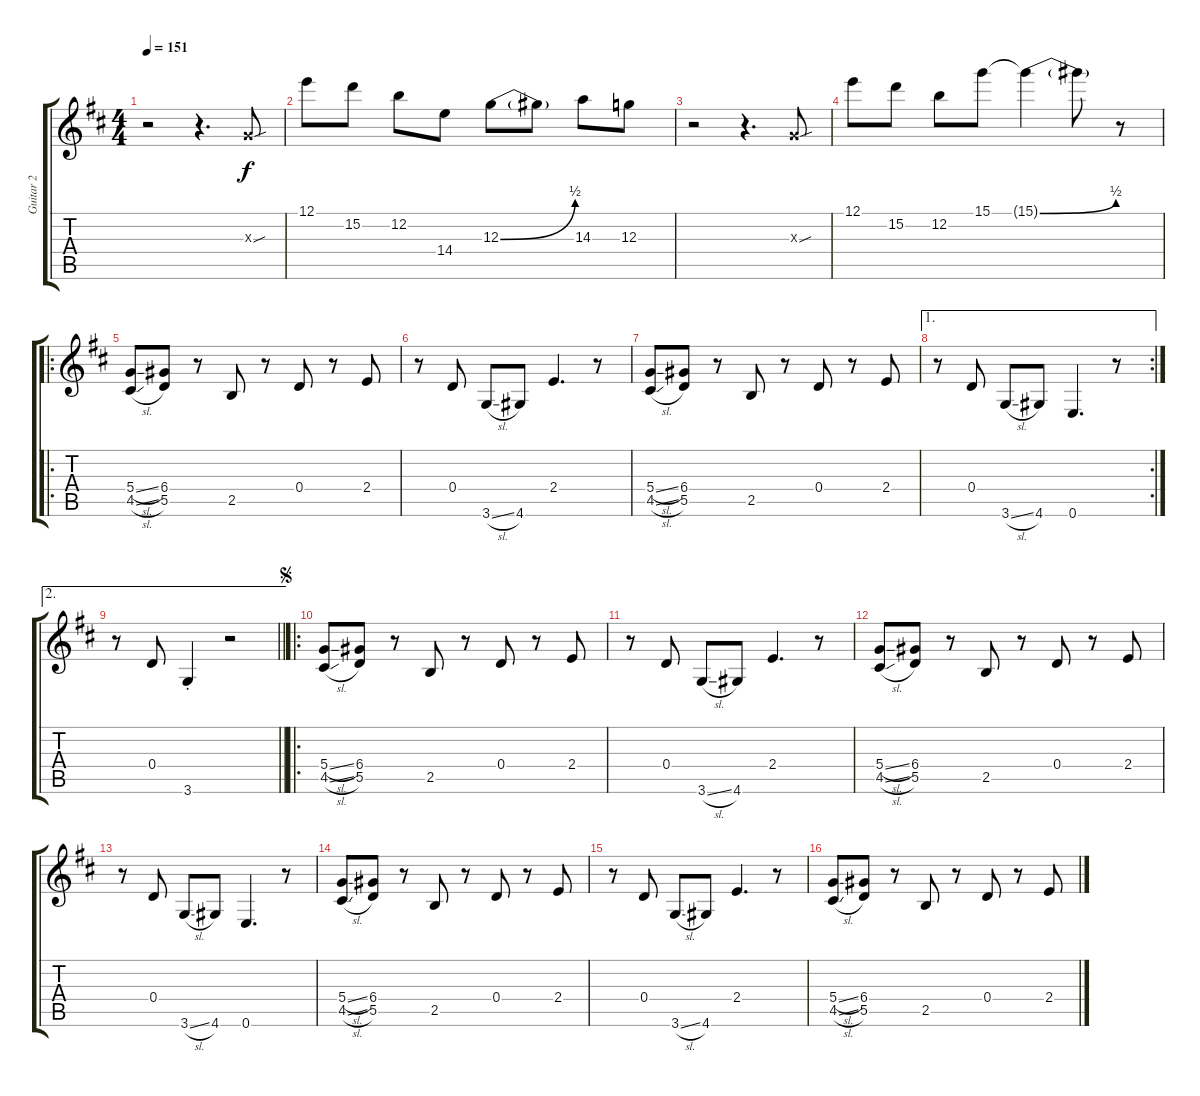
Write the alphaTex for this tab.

\track ("Guitar 2" "Guitar 2") {instrument electricguitarclean}
\staff {score tabs}
\tuning (E4 B3 G3 D3 A2 E2) {hide}
\ts (4 4)
\tempo 151
\clef g2
\ks d
r.2{dy f instrument electricguitarclean} r.4{d} 0.3{sou x}.8 |
12.1.8 15.2.8 12.2.8 14.4.8 12.3{be (bend 0 0 60 2)}.8 12.3{t}.8 14.3.8 12.3.8 |
r.2 r.4{d} 0.3{sou x}.8 |
12.1.8 15.2.8 12.2.8 15.1.8 15.1{be (bend 0 0 60 2) t}.4 15.1{t}.8 r.8 |
\ro
(5.4{sl} 4.5{sl}).8 (6.4 5.5).8 r.8 2.5.8 r.8 0.4.8 r.8 2.4.8 |
r.8 0.4.8 3.6{sl}.8 4.6.8 2.4.4{d} r.8 |
(5.4{sl} 4.5{sl}).8 (6.4 5.5).8 r.8 2.5.8 r.8 0.4.8 r.8 2.4.8 |
\ae 1
\rc 2
r.8 0.4.8 3.6{sl}.8 4.6.8 0.6.4{d} r.8 |
\ae 2
\barLineRight lightlight
r.8 0.4.8 3.6{st}.4 r.2 |
\ro
\jump segno
(5.4{sl} 4.5{sl}).8 (6.4 5.5).8 r.8 2.5.8 r.8 0.4.8 r.8 2.4.8 |
r.8 0.4.8 3.6{sl}.8 4.6.8 2.4.4{d} r.8 |
(5.4{sl} 4.5{sl}).8 (6.4 5.5).8 r.8 2.5.8 r.8 0.4.8 r.8 2.4.8 |
r.8 0.4.8 3.6{sl}.8 4.6.8 0.6.4{d} r.8 |
(5.4{sl} 4.5{sl}).8 (6.4 5.5).8 r.8 2.5.8 r.8 0.4.8 r.8 2.4.8 |
r.8 0.4.8 3.6{sl}.8 4.6.8 2.4.4{d} r.8 |
(5.4{sl} 4.5{sl}).8 (6.4 5.5).8 r.8 2.5.8 r.8 0.4.8 r.8 2.4.8
